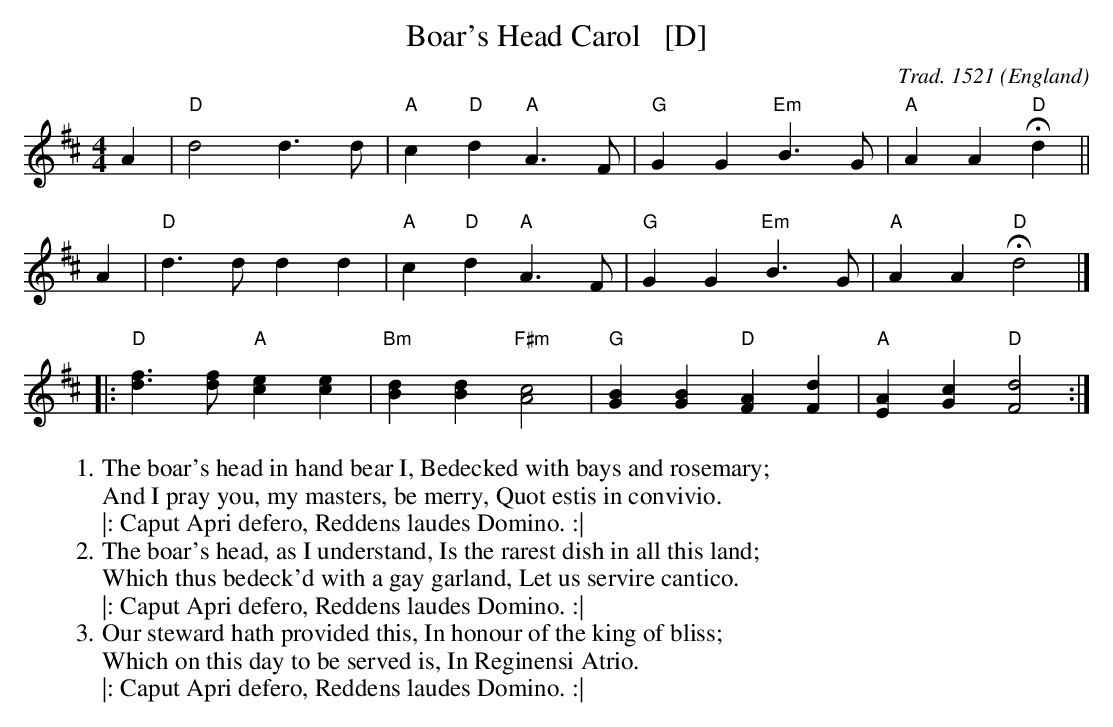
X:1
T: Boar's Head Carol   [D]
C: Trad. 1521
O: England
M: 4/4
L: 1/4
K: D
A | "D"d2 d>d | "A"c "D"d "A"A>F | "G"GG "Em"B>G | "A"AA H"D"d ||
A | "D"d>d dd | "A"c "D"d "A"A>F | "G"GG "Em"B>G | "A"AA H"D"d2 |]
|: \
"D"[fd]>[fd] "A"[ec][ec] | "Bm"[dB][dB] "F#m"[c2A2] | "G"[BG][BG] "D"[AF][dF] | "A"[AE][cG] "D"[d2F2] :|
W:1.The boar's head in hand bear I, Bedecked with bays and rosemary;
W: And I pray you, my masters, be merry, Quot estis in convivio.
W:   |: Caput Apri defero, Reddens laudes Domino. :|
W:2.The boar's head, as I understand, Is the rarest dish in all this land;
W:Which thus bedeck'd with a gay garland, Let us servire cantico.
W:   |: Caput Apri defero, Reddens laudes Domino. :|
W:3.Our steward hath provided this, In honour of the king of bliss;
W:Which on this day to be served is, In Reginensi Atrio.
W:   |: Caput Apri defero, Reddens laudes Domino. :|
